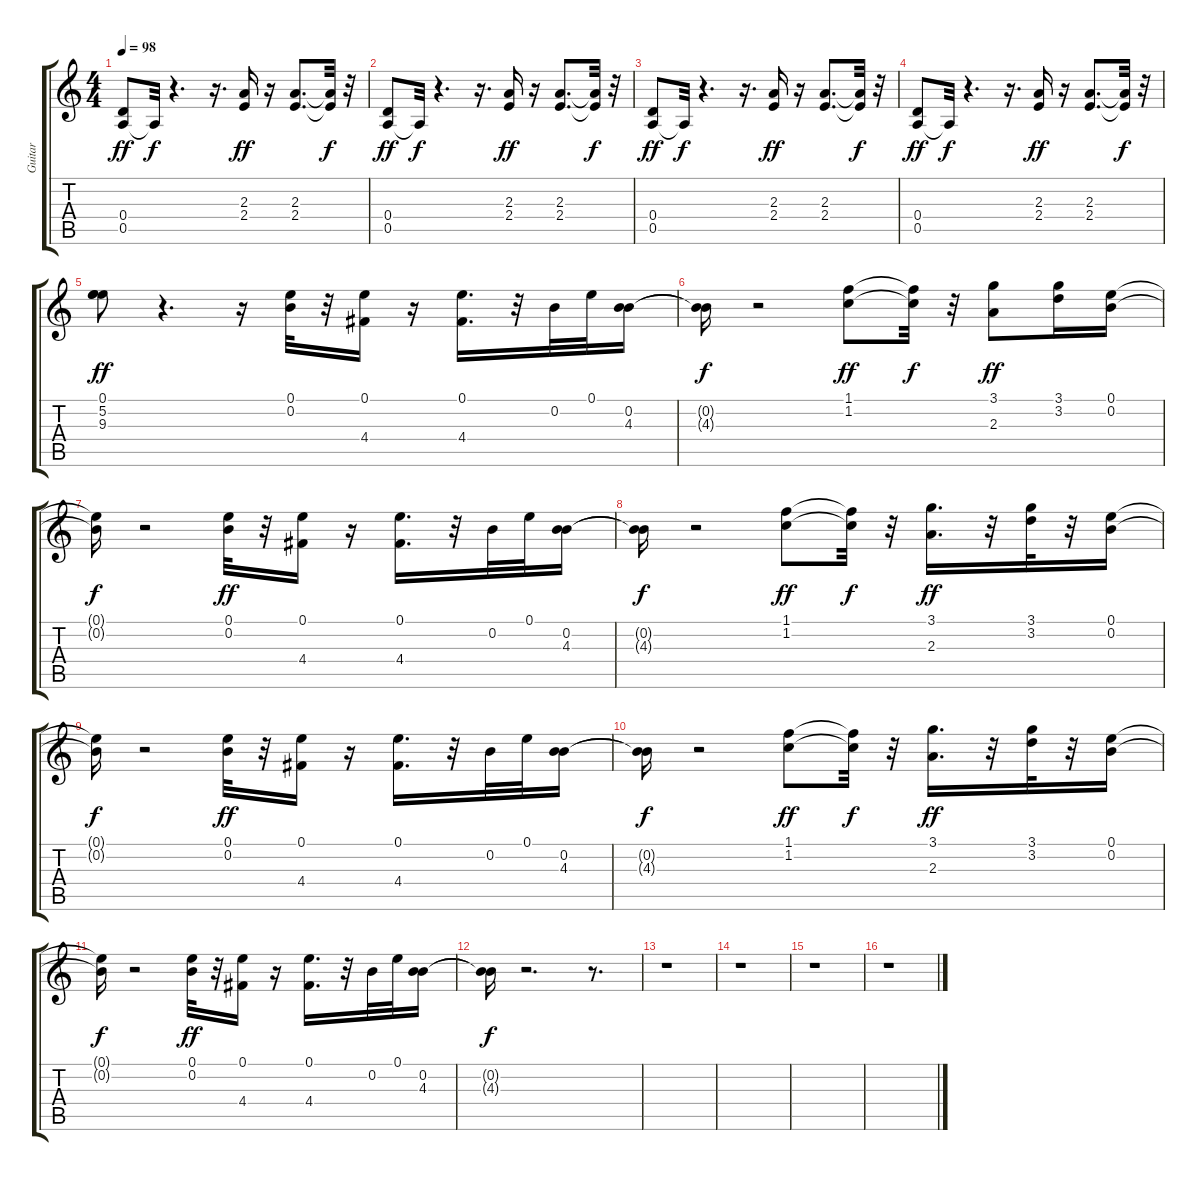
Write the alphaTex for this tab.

\track ("Guitar" "Guitar") {instrument distortionguitar}
\staff {score tabs}
\tuning (E4 B3 G3 D3 A2 E2) {hide}
\ts (4 4)
\tempo 98
\clef g2
\ks c
(0.4 0.5).8{dy ff} 0.5{t}.32{dy f} r.4{d} r.16{d} (2.3 2.4).16{dy ff volume 8} r.16 (2.3 2.4).8{d volume 8} (2.3{t} 2.4{t}).32{dy f} r.32 |
(0.4 0.5).8{dy ff} 0.5{t}.32{dy f} r.4{d} r.16{d} (2.3 2.4).16{dy ff} r.16 (2.3 2.4).8{d} (2.3{t} 2.4{t}).32{dy f} r.32 |
(0.4 0.5).8{dy ff} 0.5{t}.32{dy f} r.4{d} r.16{d} (2.3 2.4).16{dy ff volume 8} r.16 (2.3 2.4).8{d} (2.3{t} 2.4{t}).32{dy f} r.32 |
(0.4 0.5).8{dy ff} 0.5{t}.32{dy f} r.4{d} r.16{d} (2.3 2.4).16{dy ff} r.16 (2.3 2.4).8{d} (2.3{t} 2.4{t}).32{dy f} r.32 |
(0.1 5.2 9.3).8{dy ff} r.4{d} r.16 (0.1 0.2).32{volume 7} r.32 (0.1 4.4).16 r.16 (0.1 4.4).16{d} r.32 0.2.32 0.1.32 (0.2 4.3).16 |
(0.2{t} 4.3{t}).16{dy f} r.2 (1.1 1.2).8{dy ff} (1.1{t} 1.2{t}).32{dy f} r.32 (3.1 2.3).8{dy ff} (3.1 3.2).16 (0.1 0.2).16 |
(0.1{t} 0.2{t}).16{dy f} r.2 (0.1 0.2).32{dy ff} r.32 (0.1 4.4).16 r.16 (0.1 4.4).16{d} r.32 0.2.32 0.1.32 (0.2 4.3).16 |
(0.2{t} 4.3{t}).16{dy f} r.2 (1.1 1.2).8{dy ff} (1.1{t} 1.2{t}).32{dy f} r.32 (3.1 2.3).16{d dy ff} r.32 (3.1 3.2).32 r.32 (0.1 0.2).16 |
(0.1{t} 0.2{t}).16{dy f} r.2 (0.1 0.2).32{dy ff} r.32 (0.1 4.4).16 r.16 (0.1 4.4).16{d} r.32 0.2.32 0.1.32 (0.2 4.3).16 |
(0.2{t} 4.3{t}).16{dy f} r.2 (1.1 1.2).8{dy ff} (1.1{t} 1.2{t}).32{dy f} r.32 (3.1 2.3).16{d dy ff} r.32 (3.1 3.2).32 r.32 (0.1 0.2).16 |
(0.1{t} 0.2{t}).16{dy f} r.2 (0.1 0.2).32{dy ff} r.32 (0.1 4.4).16 r.16 (0.1 4.4).16{d} r.32 0.2.32 0.1.32 (0.2 4.3).16 |
(0.2{t} 4.3{t}).16{dy f} r.2{d} r.8{d} |
r.1 |
r.1 |
r.1 |
r.1
